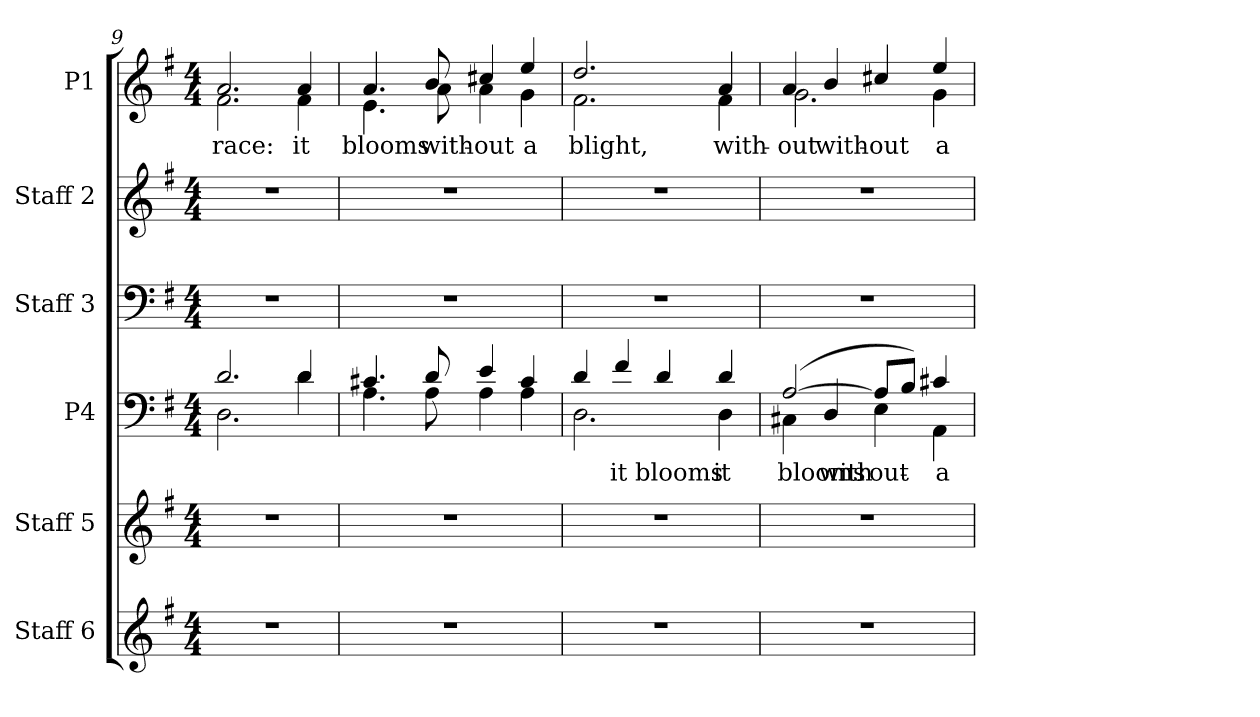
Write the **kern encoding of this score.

**kern	**kern	**kern	**text	**kern	**kern	**kern	**text
*part6	*part5	*part4	*part4	*part3	*part2	*part1	*part1
*staff6	*staff5	*staff4	*staff4	*staff3	*staff2	*staff1	*staff1
*I"Staff 6	*I"Staff 5	*I"P4	*	*I"Staff 3	*I"Staff 2	*I"P1	*
*I'Sta. 6	*I'Sta. 5	*	*	*I'Sta. 3	*I'Sta. 2	*	*
*clefG2	*clefG2	*clefF4	*	*clefF4	*clefG2	*clefG2	*
*k[f#]	*k[f#]	*k[f#]	*	*k[f#]	*k[f#]	*k[f#]	*
*G:	*G:	*G:	*	*G:	*G:	*G:	*
*M4/4	*M4/4	*M4/4	*	*M4/4	*M4/4	*M4/4	*
=9	=9	=9	=9	=9	=9	=9	=9
*	*	*^	*	*	*	*^	*
!	!	!	!	!	!	!	!	!	!LO:LY:b:color=#000000
1r	1r	2.di/	2.Di\	.	1r	1r	2.ai/	2.f#i\	race:
!	!	!	!	!	!	!	!	!	!LO:LY:b:color=#000000
.	.	4di/	4di\	.	.	.	4ai/	4f#i\	it
=10	=10	=10	=10	=10	=10	=10	=10	=10	=10
!	!	!	!	!	!	!	!	!	!LO:LY:b:color=#000000
1r	1r	4.c#Xi/	4.Ai\	.	1r	1r	4.ai/	4.ei\	blooms
!	!	!	!	!	!	!	!	!	!LO:LY:b:color=#000000
.	.	8di/	8Ai\	.	.	.	8bi/	8ai\	with-
!	!	!	!	!	!	!	!	!	!LO:LY:b:color=#000000
.	.	4ei/	4Ai\	.	.	.	4cc#Xi/	4ai\	-out
!	!	!	!	!	!	!	!	!	!LO:LY:b:color=#000000
.	.	4c#i/	4Ai\	.	.	.	4eei/	4gi\	a
=11	=11	=11	=11	=11	=11	=11	=11	=11	=11
!	!	!	!	!	!	!	!	!	!LO:LY:b:color=#000000
1r	1r	4di/	2.Di\	.	1r	1r	2.ddi/	2.f#i\	blight,
!	!	!	!	!LO:LY:a:color=#000000	!	!	!	!	!
.	.	4f#i/	.	it	.	.	.	.	.
!	!	!	!	!LO:LY:a:color=#000000	!	!	!	!	!
.	.	4di/	.	blooms	.	.	.	.	.
!	!	!	!	!LO:LY:b:color=#000000	!	!	!	!	!
!	!	!	!	!	!	!	!	!	!LO:LY:a:color=#000000
!	!	!	!	!	!	!	!	!	!LO:LY:b:color=#000000
.	.	4di/	4Di\	it	.	.	4ai/	4f#i\	with-
=12	=12	=12	=12	=12	=12	=12	=12	=12	=12
!	!	!	!	!LO:LY:b:color=#000000	!	!	!	!	!
!	!	!	!	!	!	!	!	!	!LO:LY:a:color=#000000
!	!	!	!	!	!	!	!	!	!LO:LY:b:color=#000000
1r	1r	([2Ai/	4C#Xi\	blooms	1r	1r	4ai/	2.gi\	-out
!	!	!	!	!LO:LY:b:color=#000000	!	!	!	!	!
!	!	!	!	!	!	!	!	!	!LO:LY:a:color=#000000
.	.	.	4Di/	with-	.	.	4bi/	.	with-
!	!	!	!	!LO:LY:b:color=#000000	!	!	!	!	!
!	!	!	!	!	!	!	!	!	!LO:LY:a:color=#000000
.	.	8Ai/L]	4Ei\	-out	.	.	4cc#Xi/	.	-out
.	.	8Bi/J)	.	.	.	.	.	.	.
!	!	!	!	!LO:LY:b:color=#000000	!	!	!	!	!
!	!	!	!	!	!	!	!	!	!LO:LY:a:color=#000000
!	!	!	!	!	!	!	!	!	!LO:LY:b:color=#000000
.	.	4c#Xi/	4AAi\	a	.	.	4eei/	4gi\	a
*	*	*v	*v	*	*	*	*v	*v	*
=	=	=	=	=	=	=	=
*-	*-	*-	*-	*-	*-	*-	*-
